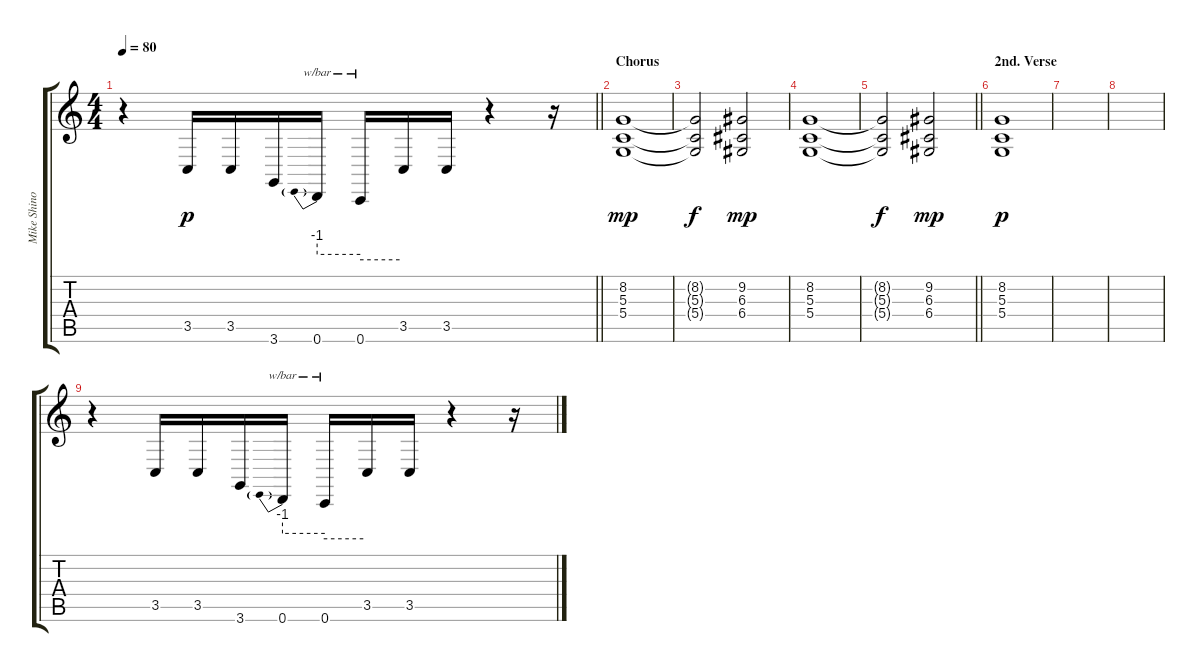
\track ("Mike Shinoda - Pad" "Mike Shino") {instrument synthstrings1}
\staff {score tabs}
\tuning (E4 B3 G3 D3 A2 E2) {hide}
\ts (4 4)
\tempo 80
\clef g2
\barLineRight lightlight
\ks c
r.4{dy p} 3.5.16{instrument fretlessbass} 3.5.16 3.6.16 0.6.16{tbe (predive default 0 -4 60 -4)} 0.6.16{tbe (hold default 0 -8 60 -8)} 3.5.16 3.5.16 r.4 r.16 |
\section ("" "Chorus")
(8.2 5.3 5.4).1{dy mp instrument synthstrings1} |
(8.2{t} 5.3{t} 5.4{t}).2{dy f} (9.2 6.3 6.4).2{dy mp} |
(8.2 5.3 5.4).1 |
\barLineRight lightlight
(8.2{t} 5.3{t} 5.4{t}).2{dy f} (9.2 6.3 6.4).2{dy mp} |
\section ("" "2nd. Verse")
(8.2 5.3 5.4).1{dy p volume 0} |
|
|
r.4 3.5.16{volume 13 instrument fretlessbass} 3.5.16 3.6.16 0.6.16{tbe (predive default 0 -4 60 -4)} 0.6.16{tbe (hold default 0 -8 60 -8)} 3.5.16 3.5.16 r.4 r.16
